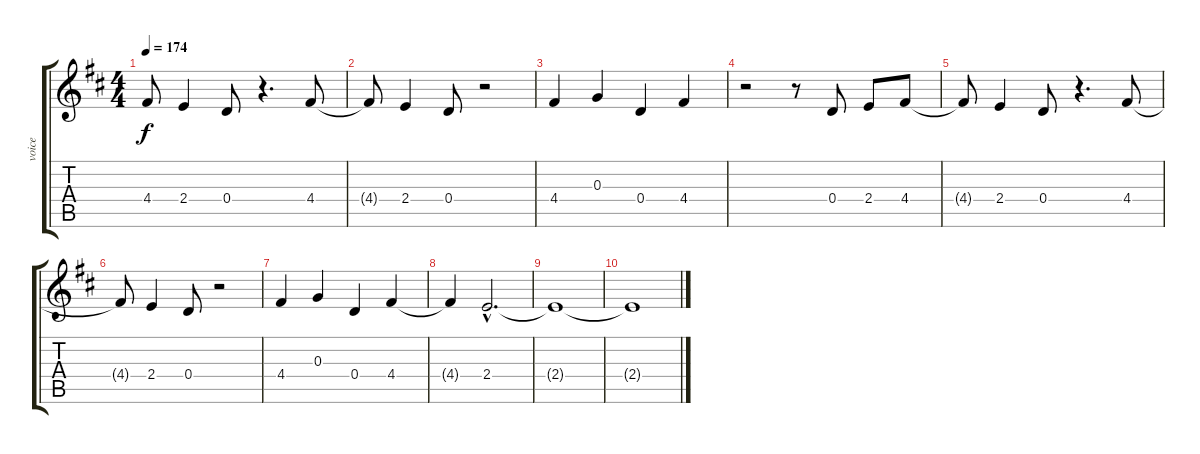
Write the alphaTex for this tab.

\track ("voice" "voice") {instrument acousticguitarnylon}
\staff {score tabs}
\tuning (E4 B3 G3 D3 A2 E2) {hide}
\ts (4 4)
\tempo 174
\clef g2
\ks d
4.4{t}.8{dy f} 2.4.4 0.4.8 r.4{d} 4.4.8 |
4.4{t}.8 2.4.4 0.4.8 r.2 |
4.4.4 0.3.4 0.4.4 4.4.4 |
r.2 r.8 0.4.8 2.4.8 4.4.8 |
4.4{t}.8 2.4.4 0.4.8 r.4{d} 4.4.8 |
4.4{t}.8 2.4.4 0.4.8 r.2 |
4.4.4 0.3.4 0.4.4 4.4.4 |
4.4{t}.4 2.4{hac}.2{d} |
2.4{t}.1 |
2.4{t}.1
